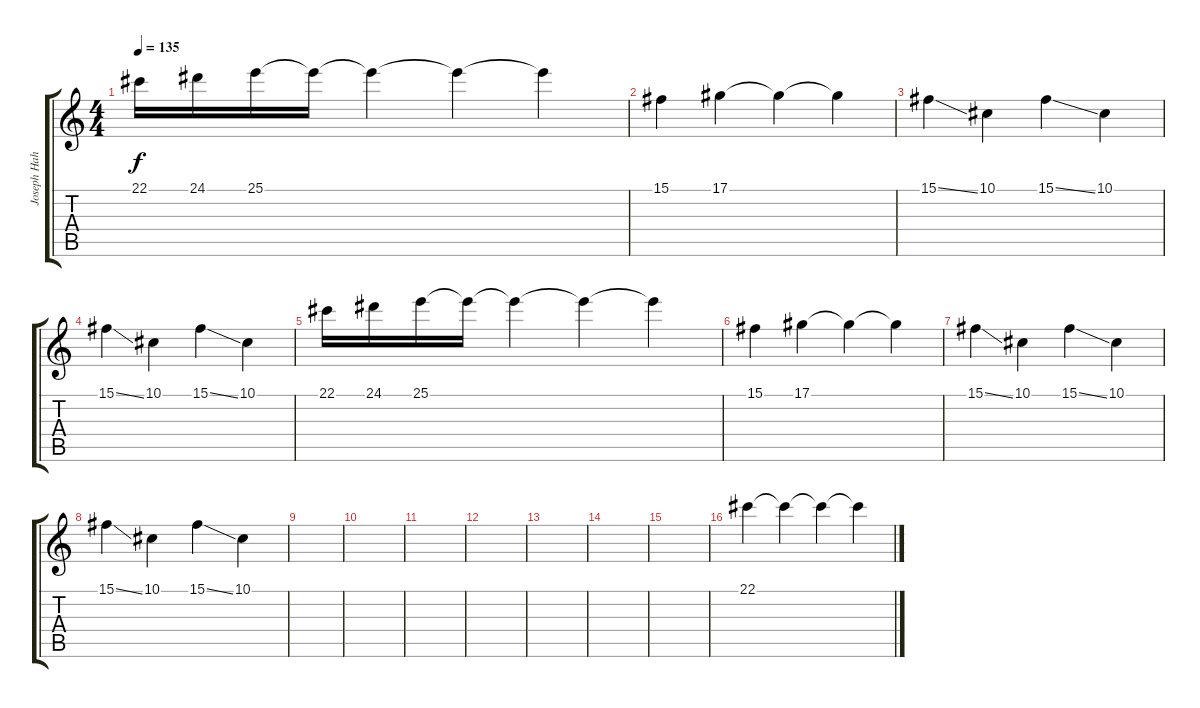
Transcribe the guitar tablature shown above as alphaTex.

\track ("Joseph Hahn (Sampler)" "Joseph Hah") {instrument stringensemble1}
\staff {score tabs}
\tuning (Eb4 Bb3 Gb3 Db3 Ab2 Db2) {hide}
\ts (4 4)
\tempo 135
\clef g2
\ks c
22.1.16{dy f} 24.1.16 25.1.16 25.1{t}.16 25.1{t}.4 25.1{t}.4 25.1{t}.4 |
15.1.4 17.1.4 17.1{t}.4 17.1{t}.4 |
15.1{ss}.4 10.1.4 15.1{ss}.4 10.1.4 |
15.1{ss}.4 10.1.4 15.1{ss}.4 10.1.4 |
22.1.16 24.1.16 25.1.16 25.1{t}.16 25.1{t}.4 25.1{t}.4 25.1{t}.4 |
15.1.4 17.1.4 17.1{t}.4 17.1{t}.4 |
15.1{ss}.4 10.1.4 15.1{ss}.4 10.1.4 |
15.1{ss}.4 10.1.4 15.1{ss}.4 10.1.4 |
|
|
|
|
|
|
|
22.1.4{volume 16} 22.1{t}.4 22.1{t}.4 22.1{t}.4
